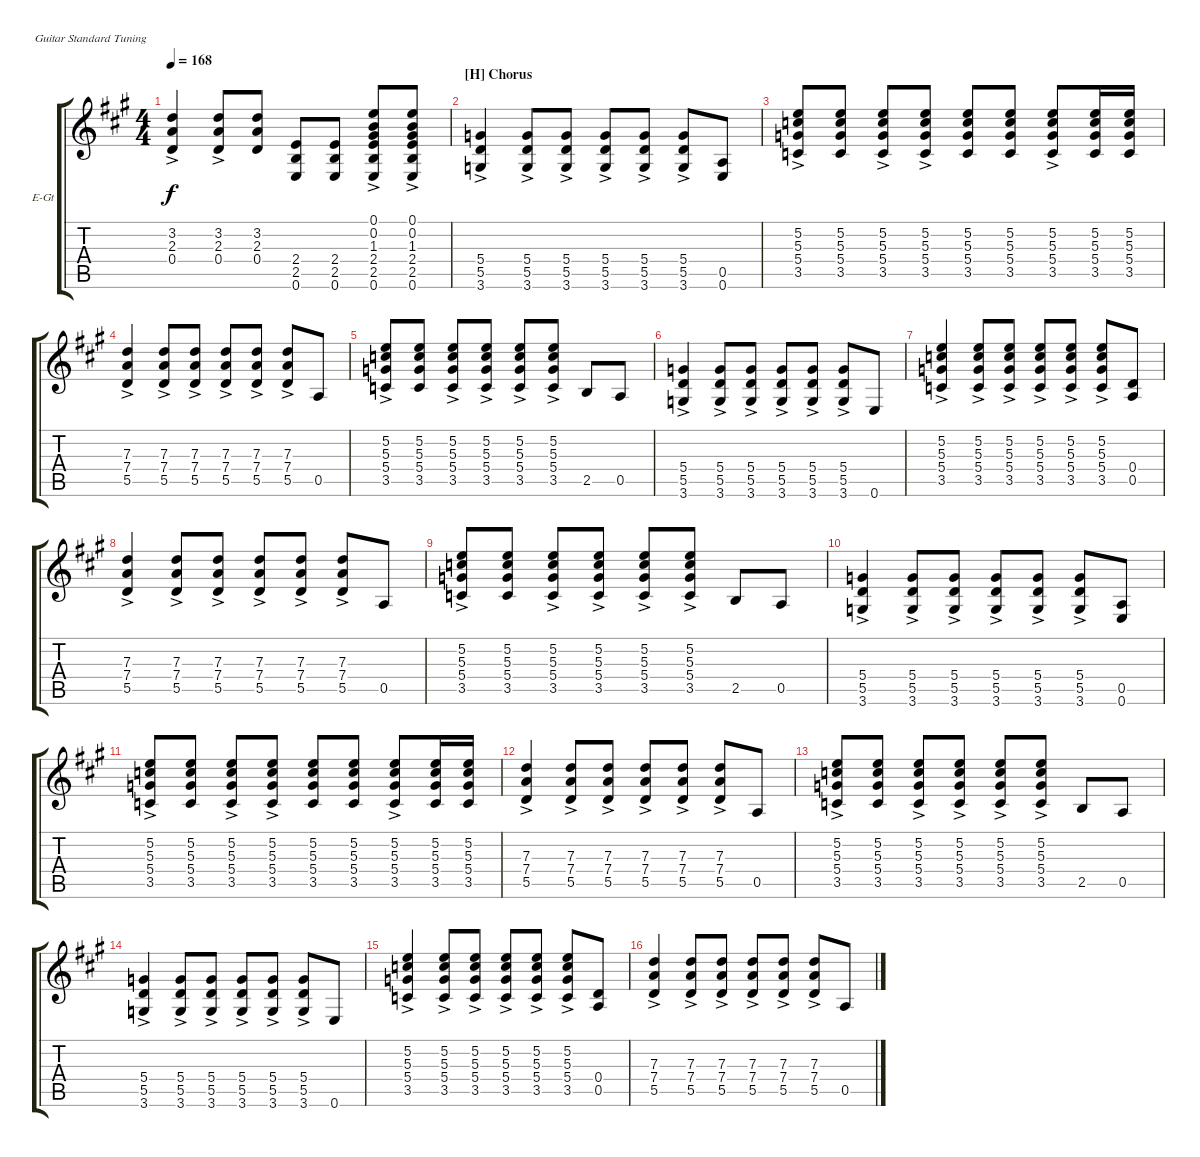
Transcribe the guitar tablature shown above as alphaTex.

\defaultSystemsLayout 4
\bracketExtendMode groupsimilarinstruments
\firstSystemTrackNameOrientation horizontal
\otherSystemsTrackNameOrientation horizontal
\track ("Guitar" "E-Gt") {instrument distortionguitar}
\staff {score tabs}
\tuning (E4 B3 G3 D3 A2 E2)
\ts (4 4)
\tempo 168
\clef g2
\scale
1.07062
\ks a
(3.2{ac} 2.3{ac} 0.4{ac}).4{dy f} (3.2{ac} 2.3{ac} 0.4{ac}).8 (3.2 2.3 0.4).8 (0.6 2.5 2.4).8 (0.6 2.5 2.4).8 (0.6{ac} 2.5 2.4 1.3 0.2 0.1).8 (0.6{ac} 2.5 2.4 1.3 0.2 0.1).8 |
\section ("H" "Chorus")
\scale
0.929382 (3.6{ac} 5.5{ac} 5.4{ac}).4 (3.6{ac} 5.5{ac} 5.4{ac}).8 (3.6{ac} 5.5{ac} 5.4{ac}).8 (3.6{ac} 5.5{ac} 5.4{ac}).8 (3.6{ac} 5.5{ac} 5.4{ac}).8 (3.6{ac} 5.5{ac} 5.4{ac}).8 (0.6 0.5).8 |
\scale
1.07062 (3.5{ac} 5.4{ac} 5.3{ac} 5.2{ac}).8 (3.5 5.4 5.3 5.2).8 (3.5{ac} 5.4{ac} 5.3{ac} 5.2{ac}).8 (3.5{ac} 5.4{ac} 5.3{ac} 5.2{ac}).8 (3.5 5.4 5.3 5.2).8 (3.5 5.4 5.3 5.2).8 (3.5{ac} 5.4{ac} 5.3{ac} 5.2{ac}).8 (3.5 5.4 5.3 5.2).16 (3.5 5.4 5.3 5.2).16 |
\scale
0.929382 (5.5 7.4 7.3{ac}).4 (5.5{ac} 7.4{ac} 7.3{ac}).8 (5.5{ac} 7.4{ac} 7.3{ac}).8 (5.5{ac} 7.4{ac} 7.3{ac}).8 (5.5{ac} 7.4{ac} 7.3{ac}).8 (5.5{ac} 7.4{ac} 7.3{ac}).8 0.5.8 |
\scale
1.07062 (3.5{ac} 5.4{ac} 5.3{ac} 5.2{ac}).8 (3.5 5.4 5.3 5.2).8 (3.5{ac} 5.4{ac} 5.3{ac} 5.2{ac}).8 (3.5{ac} 5.4{ac} 5.3{ac} 5.2{ac}).8 (3.5{ac} 5.4{ac} 5.3{ac} 5.2{ac}).8 (3.5{ac} 5.4{ac} 5.3{ac} 5.2{ac}).8 2.5.8 0.5.8 |
\scale
0.929382 (3.6{ac} 5.5{ac} 5.4{ac}).4 (3.6{ac} 5.5{ac} 5.4{ac}).8 (3.6{ac} 5.5{ac} 5.4{ac}).8 (3.6{ac} 5.5{ac} 5.4{ac}).8 (3.6{ac} 5.5{ac} 5.4{ac}).8 (3.6{ac} 5.5{ac} 5.4{ac}).8 0.6.8 |
\scale
1.07062 (3.5{ac} 5.4{ac} 5.3{ac} 5.2{ac}).4 (3.5 5.4 5.3{ac} 5.2).8 (3.5{ac} 5.4{ac} 5.3{ac} 5.2{ac}).8 (3.5{ac} 5.4{ac} 5.3{ac} 5.2{ac}).8 (3.5{ac} 5.4 5.3 5.2).8 (3.5{ac} 5.4 5.3 5.2).8 (0.5 0.4).8 |
\scale
0.929382 (5.5 7.4 7.3{ac}).4 (5.5{ac} 7.4{ac} 7.3{ac}).8 (5.5{ac} 7.4{ac} 7.3{ac}).8 (5.5{ac} 7.4{ac} 7.3{ac}).8 (5.5{ac} 7.4{ac} 7.3{ac}).8 (5.5{ac} 7.4{ac} 7.3{ac}).8 0.5.8 |
\scale
1.07062 (3.5{ac} 5.4{ac} 5.3{ac} 5.2{ac}).8 (3.5 5.4 5.3 5.2).8 (3.5{ac} 5.4{ac} 5.3{ac} 5.2{ac}).8 (3.5{ac} 5.4{ac} 5.3{ac} 5.2{ac}).8 (3.5{ac} 5.4{ac} 5.3{ac} 5.2{ac}).8 (3.5{ac} 5.4{ac} 5.3{ac} 5.2{ac}).8 2.5.8 0.5.8 |
\scale
0.929382 (3.6{ac} 5.5{ac} 5.4{ac}).4 (3.6{ac} 5.5{ac} 5.4{ac}).8 (3.6{ac} 5.5{ac} 5.4{ac}).8 (3.6{ac} 5.5{ac} 5.4{ac}).8 (3.6{ac} 5.5{ac} 5.4{ac}).8 (3.6{ac} 5.5{ac} 5.4{ac}).8 (0.6 0.5).8 |
\scale
1.07062 (3.5{ac} 5.4{ac} 5.3{ac} 5.2{ac}).8 (3.5 5.4 5.3 5.2).8 (3.5{ac} 5.4{ac} 5.3{ac} 5.2{ac}).8 (3.5{ac} 5.4{ac} 5.3{ac} 5.2{ac}).8 (3.5 5.4 5.3 5.2).8 (3.5 5.4 5.3 5.2).8 (3.5{ac} 5.4{ac} 5.3{ac} 5.2{ac}).8 (3.5 5.4 5.3 5.2).16 (3.5 5.4 5.3 5.2).16 |
\scale
0.929382 (5.5 7.4 7.3{ac}).4 (5.5{ac} 7.4{ac} 7.3{ac}).8 (5.5{ac} 7.4{ac} 7.3{ac}).8 (5.5{ac} 7.4{ac} 7.3{ac}).8 (5.5{ac} 7.4{ac} 7.3{ac}).8 (5.5{ac} 7.4{ac} 7.3{ac}).8 0.5.8 |
\scale
1.07062 (3.5{ac} 5.4{ac} 5.3{ac} 5.2{ac}).8 (3.5 5.4 5.3 5.2).8 (3.5{ac} 5.4{ac} 5.3{ac} 5.2{ac}).8 (3.5{ac} 5.4{ac} 5.3{ac} 5.2{ac}).8 (3.5{ac} 5.4{ac} 5.3{ac} 5.2{ac}).8 (3.5{ac} 5.4{ac} 5.3{ac} 5.2{ac}).8 2.5.8 0.5.8 |
\scale
0.929382 (3.6{ac} 5.5{ac} 5.4{ac}).4 (3.6{ac} 5.5{ac} 5.4{ac}).8 (3.6{ac} 5.5{ac} 5.4{ac}).8 (3.6{ac} 5.5{ac} 5.4{ac}).8 (3.6{ac} 5.5{ac} 5.4{ac}).8 (3.6{ac} 5.5{ac} 5.4{ac}).8 0.6.8 |
\scale
1.07062 (3.5{ac} 5.4{ac} 5.3{ac} 5.2{ac}).4 (3.5 5.4 5.3{ac} 5.2).8 (3.5{ac} 5.4{ac} 5.3{ac} 5.2{ac}).8 (3.5{ac} 5.4{ac} 5.3{ac} 5.2{ac}).8 (3.5{ac} 5.4 5.3 5.2).8 (3.5{ac} 5.4 5.3 5.2).8 (0.5 0.4).8 |
\scale
0.929382 (5.5 7.4 7.3{ac}).4 (5.5{ac} 7.4{ac} 7.3{ac}).8 (5.5{ac} 7.4{ac} 7.3{ac}).8 (5.5{ac} 7.4{ac} 7.3{ac}).8 (5.5{ac} 7.4{ac} 7.3{ac}).8 (5.5{ac} 7.4{ac} 7.3{ac}).8 0.5.8
